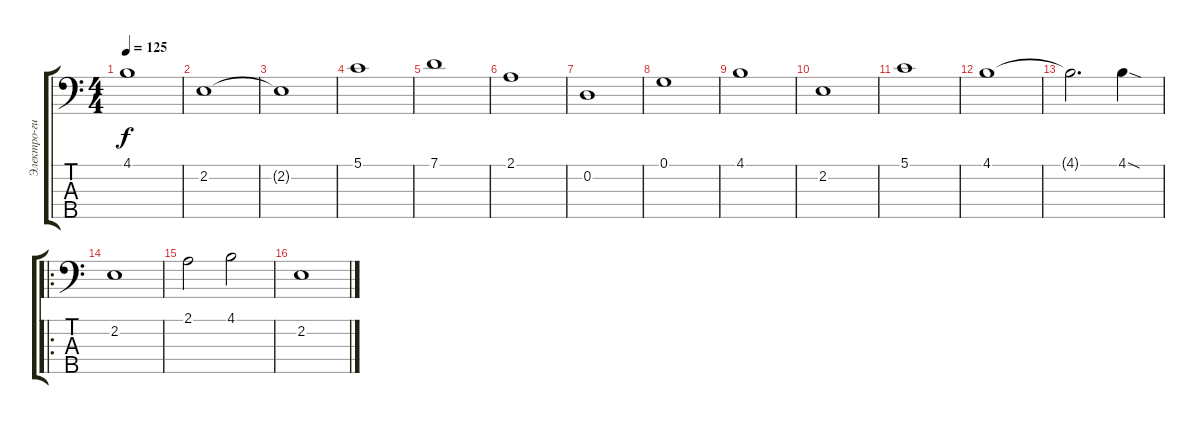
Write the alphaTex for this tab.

\track ("Электро-гитара для фона 2" "Электро-ги") {instrument distortionguitar}
\staff {score tabs}
\tuning (G2 D2 A1 E1 B0) {hide}
\ts (4 4)
\tempo 125
\clef f4
\ks c
4.1.1{dy f} |
2.2.1 |
2.2{t}.1 |
5.1.1 |
7.1.1 |
2.1.1 |
0.2.1 |
0.1.1 |
4.1.1 |
2.2.1 |
5.1.1 |
4.1.1 |
4.1{t}.2{d} 4.1{sod}.4 |
\ro
2.2.1 |
2.1.2 4.1.2 |
2.2.1
